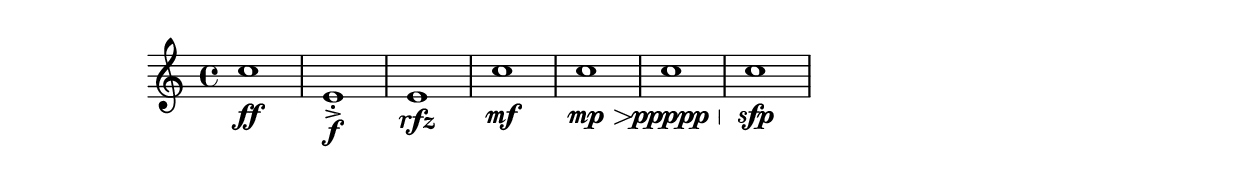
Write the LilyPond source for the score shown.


\version "2.11.51"

\header {texidoc = "Dynamic letters are kerned, and their weight
matches that of the hairpin signs.  The dynamic scripts should be
horizontally centered on the note head.  Scripts that should appear
closer to the note head (staccato, accent) are reckoned with.
"  }


\relative c'' {
  c1\ff
  e,-.-> \f
  e \rfz		      
  c' \mf
  c \mp \> 
  c\!\ppppp \< 
  c\sfp\!
}

